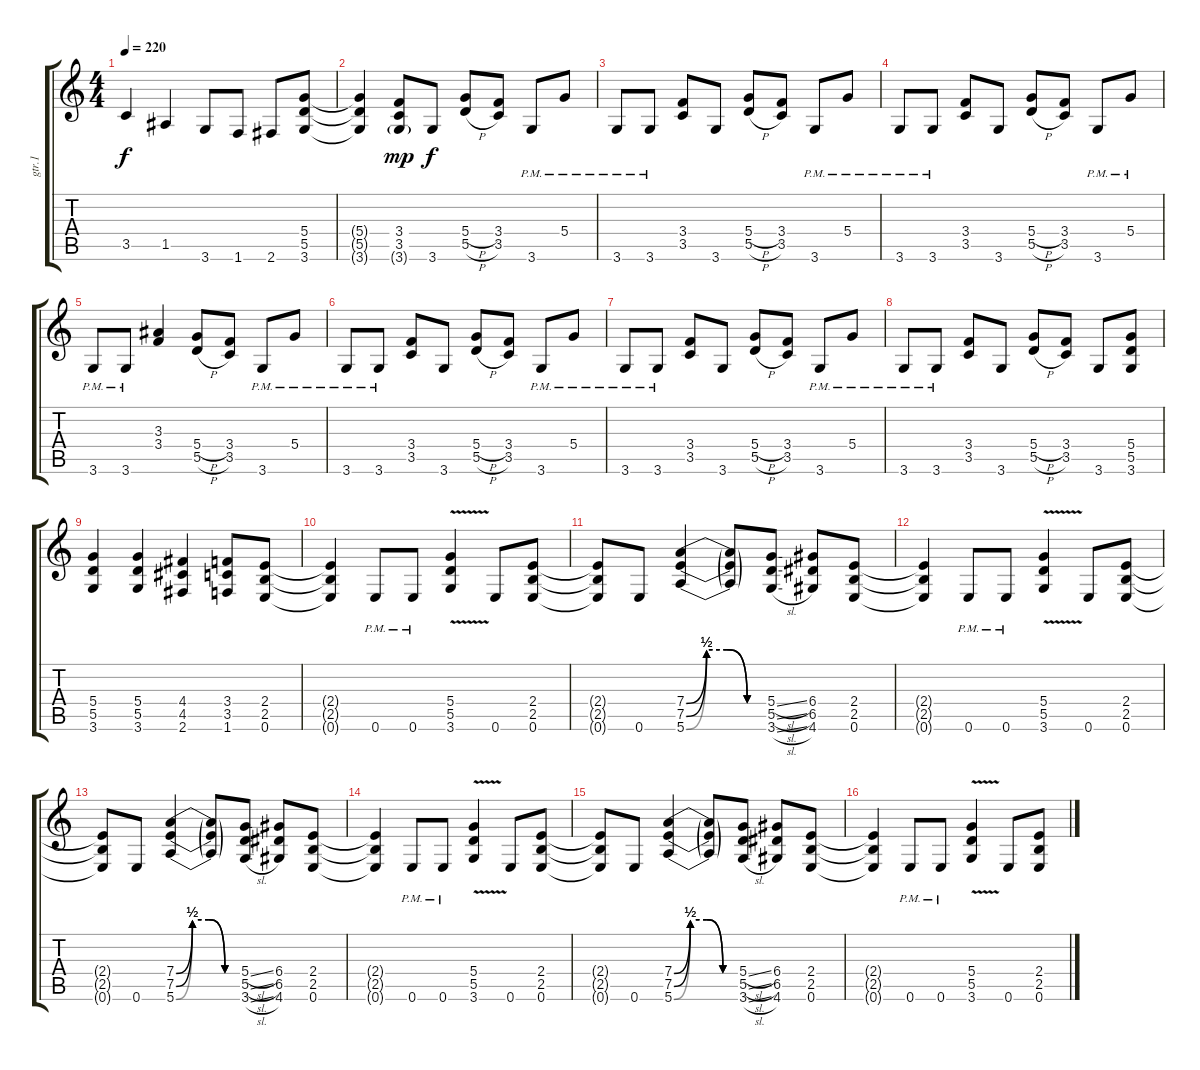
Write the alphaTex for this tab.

\track ("gtr.1" "gtr.1") {instrument distortionguitar}
\staff {score tabs}
\tuning (E4 B3 G3 D3 A2 E2) {hide}
\ts (4 4)
\tempo 220
\clef g2
\ks c
3.5{t}.4{dy f} 1.5.4 3.6.8 1.6.8 2.6.8 (5.4 5.5 3.6).8 |
(5.4{t} 5.5{t} 3.6{t}).4 (3.4 3.5 3.6{g}).8{dy mp} 3.6.8{dy f} (5.4{h} 5.5{h}).8 (3.4 3.5).8 3.6{pm}.8 5.4{pm}.8 |
3.6{pm}.8 3.6{pm}.8 (3.4 3.5).8 3.6.8 (5.4{h} 5.5{h}).8 (3.4 3.5).8 3.6{pm}.8 5.4{pm}.8 |
3.6{pm}.8 3.6{pm}.8 (3.4 3.5).8 3.6.8 (5.4{h} 5.5{h}).8 (3.4 3.5).8 3.6{pm}.8 5.4{pm}.8 |
3.6{pm}.8 3.6{pm}.8 (3.3 3.4).4 (5.4{h} 5.5{h}).8 (3.4 3.5).8 3.6{pm}.8 5.4{pm}.8 |
3.6{pm}.8 3.6{pm}.8 (3.4 3.5).8 3.6.8 (5.4{h} 5.5{h}).8 (3.4 3.5).8 3.6{pm}.8 5.4{pm}.8 |
3.6{pm}.8 3.6{pm}.8 (3.4 3.5).8 3.6.8 (5.4{h} 5.5{h}).8 (3.4 3.5).8 3.6{pm}.8 5.4{pm}.8 |
3.6{pm}.8 3.6{pm}.8 (3.4 3.5).8 3.6.8 (5.4{h} 5.5{h}).8 (3.4 3.5).8 3.6.8 (5.4 5.5 3.6).8 |
(5.4 5.5 3.6).4 (5.4 5.5 3.6).4 (4.4 4.5 2.6).4 (3.4 3.5 1.6).8 (2.4 2.5 0.6).8 |
(2.4{t} 2.5{t} 0.6{t}).4 0.6{pm}.8 0.6{pm}.8 (5.4{v} 5.5{v} 3.6{v}).4 0.6.8 (2.4 2.5 0.6).8 |
(2.4{t} 2.5{t} 0.6{t}).8 0.6.8 (7.4{be (custom 0 0 15 2 30 2 45 0 60 0)} 7.5{be (custom 0 0 15 2 30 2 45 0 60 0)} 5.6{be (custom 0 0 15 2 30 2 45 0 60 0)}).4 (7.4{t} 7.5{t} 5.6{t}).8 (5.4{sl} 5.5{sl} 3.6{sl}).8 (6.4 6.5 4.6).8 (2.4 2.5 0.6).8 |
(2.4{t} 2.5{t} 0.6{t}).4 0.6{pm}.8 0.6{pm}.8 (5.4{v} 5.5{v} 3.6{v}).4 0.6.8 (2.4 2.5 0.6).8 |
(2.4{t} 2.5{t} 0.6{t}).8 0.6.8 (7.4{be (custom 0 0 15 2 30 2 45 0 60 0)} 7.5{be (custom 0 0 15 2 30 2 45 0 60 0)} 5.6{be (custom 0 0 15 2 30 2 45 0 60 0)}).4 (7.4{t} 7.5{t} 5.6{t}).8 (5.4{sl} 5.5{sl} 3.6{sl}).8 (6.4 6.5 4.6).8 (2.4 2.5 0.6).8 |
(2.4{t} 2.5{t} 0.6{t}).4 0.6{pm}.8 0.6{pm}.8 (5.4{v} 5.5{v} 3.6{v}).4 0.6.8 (2.4 2.5 0.6).8 |
(2.4{t} 2.5{t} 0.6{t}).8 0.6.8 (7.4{be (custom 0 0 15 2 30 2 45 0 60 0)} 7.5{be (custom 0 0 15 2 30 2 45 0 60 0)} 5.6{be (custom 0 0 15 2 30 2 45 0 60 0)}).4 (7.4{t} 7.5{t} 5.6{t}).8 (5.4{sl} 5.5{sl} 3.6{sl}).8 (6.4 6.5 4.6).8 (2.4 2.5 0.6).8 |
(2.4{t} 2.5{t} 0.6{t}).4 0.6{pm}.8 0.6{pm}.8 (5.4{v} 5.5{v} 3.6{v}).4 0.6.8 (2.4 2.5 0.6).8
